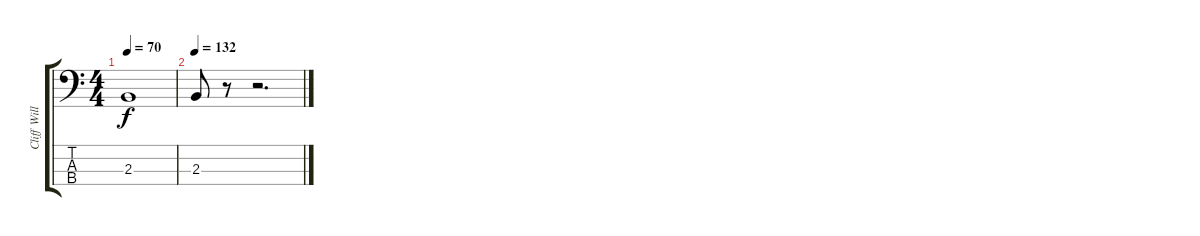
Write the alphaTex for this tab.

\track ("Cliff Williams" "Cliff Will") {instrument electricbassfinger}
\staff {score tabs}
\tuning (G2 D2 A1 E1) {hide}
\ts (4 4)
\tempo 70
\clef f4
\ks c
2.3{t}.1{dy f} |
\tempo 132
2.3.8 r.8 r.2{d}
